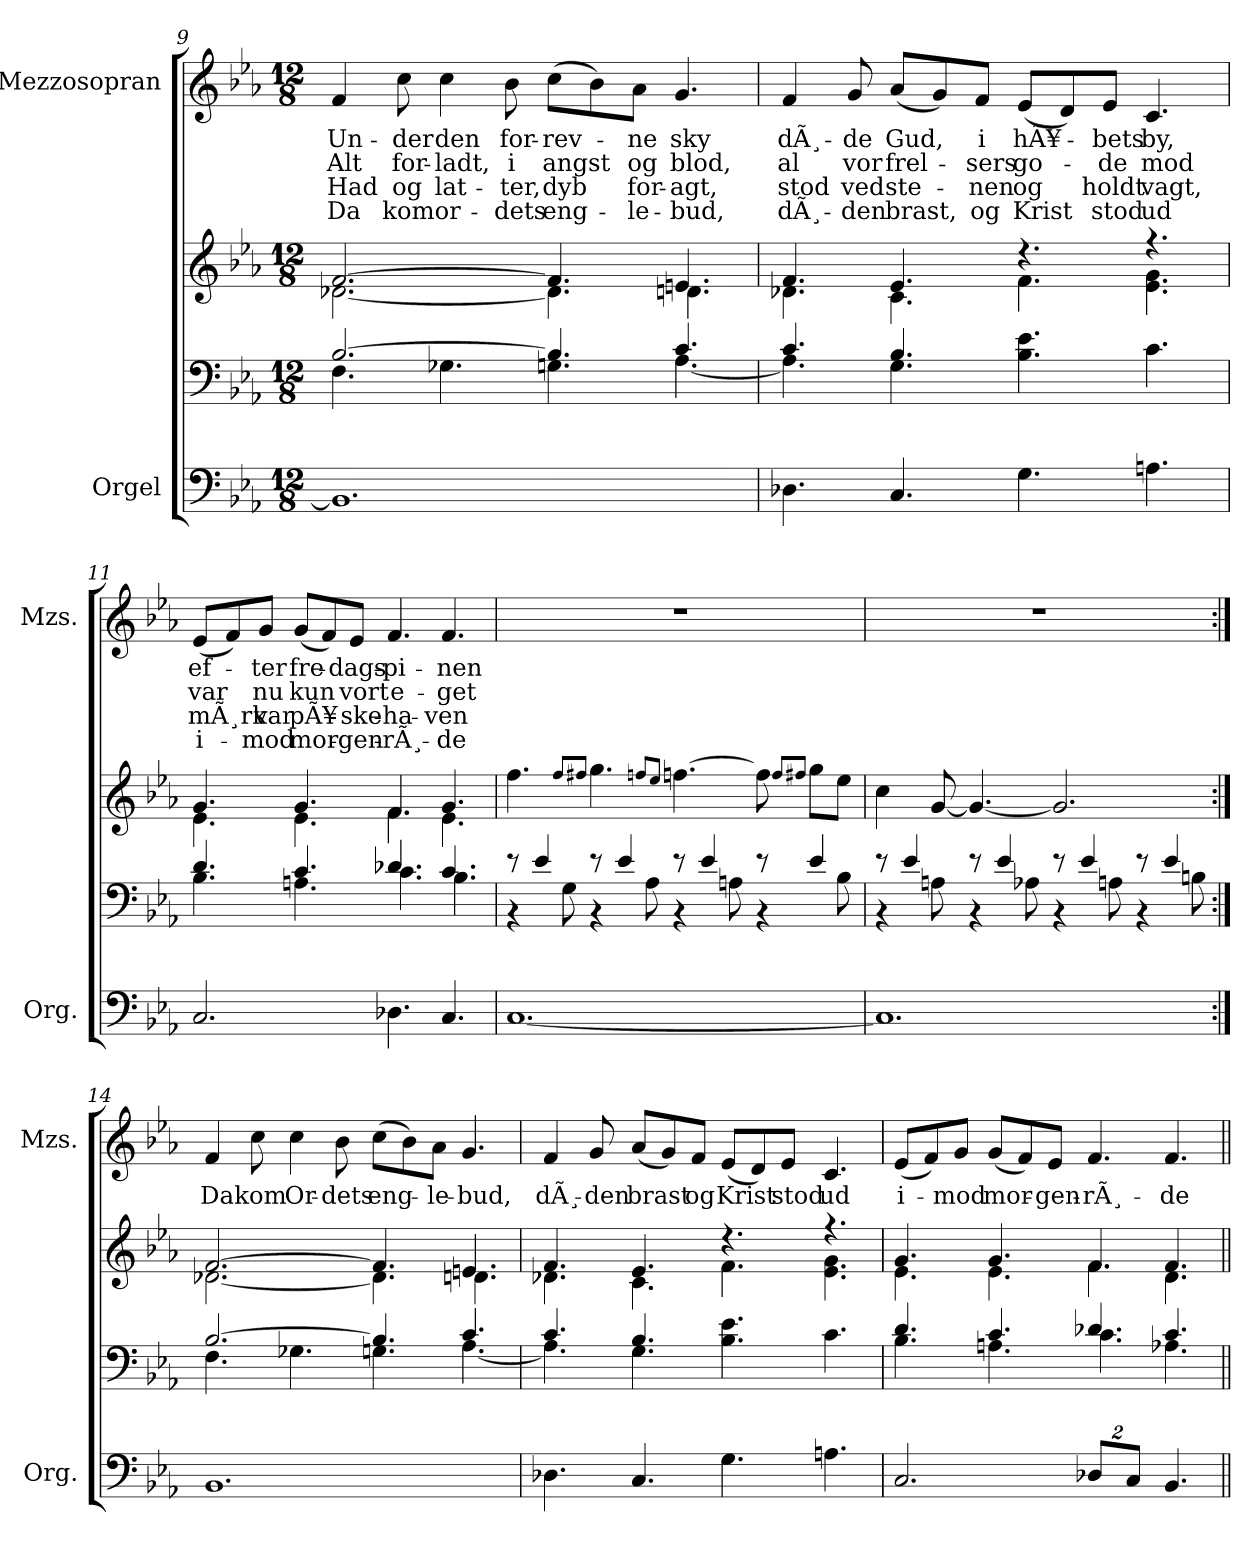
**kern	**kern	**kern	**kern	**text	**text	**text	**text
*part2	*part2	*part2	*part1	*part1	*part1	*part1	*part1
*staff4	*staff3	*staff2	*staff1	*staff1	*staff1	*staff1	*staff1
*I"Orgel	*	*	*I"Mezzosopran	*	*	*	*
*I'Org.	*	*	*I'Mzs.	*	*	*	*
!!LO:PB:g=z
*clefF4	*clefF4	*clefG2	*clefG2	*	*	*	*
*k[b-e-a-]	*k[b-e-a-]	*k[b-e-a-]	*k[b-e-a-]	*	*	*	*
*M12/8	*M12/8	*M12/8	*M12/8	*	*	*	*
=9	=9	=9	=9	=9	=9	=9	=9
*	*^	*^	*	*	*	*	*
1.BB-]	[2.B-/	4.F\	[2.f/	[2.d-X\	4f/	Un-	Alt	Had	Da
.	.	.	.	.	8cc\	-der	for-	og	kom
.	.	4.G-X\	.	.	4cc\	den	-ladt,	lat-	or-
.	.	.	.	.	8b-\	for-	i	-ter,	-dets
.	4.B-/]	4.Gn\	4.f/]	4.d-\]	(>8cc\L	-rev-	angst	dyb	eng-
.	.	.	.	.	8b-\)	.	.	.	.
.	.	.	.	.	8a-\J	-ne	og	for-	-le-
.	4.c/	[4.A-\	4.en/	4.dn\	4.g/	sky	blod,	-agt,	-bud,
=10	=10	=10	=10	=10	=10	=10	=10	=10	=10
4.D-X\	4.c/	4.A-\]	4.f/	4.d-X\	4f/	dÃ¸-	al	stod	dÃ¸-
.	.	.	.	.	8g/	-de	vor	ved	-den
4.C/	4.B-/	4.G\	4.e-/	4.c\	(<8a-/L	Gud,	frel-	ste-	brast,
.	.	.	.	.	8g/)	.	.	.	.
.	.	.	.	.	8f/J	i	-sers	-nen	og
4.G\	4.B-\ 4.e-\	4.ryy	4.r	4.f\	(<8e-/L	hÃ¥-	go-	og	Krist
.	.	.	.	.	8d/)	.	.	.	.
.	.	.	.	.	8e-/J	-bets	-de	holdt	stod
4.An\	4.c\	4.ryy	4.r	4.e-\ 4.g\	4.c/	by,	mod	vagt,	ud
=11	=11	=11	=11	=11	=11	=11	=11	=11	=11
2.C/	4.d/	4.B-\	4.g/	4.e-\	(<8e-/L	ef-	var	mÃ¸rk	i-
.	.	.	.	.	8f/)	.	.	.	.
.	.	.	.	.	8g/J	-ter	nu	var	-mod
.	4.c/	4.An\	4.g/	4.e-\	(<8g/L	fre-	kun	pÃ¥-	mor-
.	.	.	.	.	8f/)	.	.	.	.
.	.	.	.	.	8e-/J	-dags-	vort	-ske-	-gen-
4.D-X\	4.d-X/	4.c\	4.f/	4.f\	4.f/	-pi-	e-	-ha-	-rÃ¸-
4.C/	4.c/	4.B-\	4.g/	4.e-\	4.f/	-nen	-get	-ven	-de
*	*	*	*v	*v	*	*	*	*	*
!!LO:LB:g=z
=12	=12	=12	=12	=12	=12	=12	=12	=12
[1.C	8r	4r	4.ff\	1.r	.	.	.	.
.	4e-/	.	.	.	.	.	.	.
.	.	8G\	.	.	.	.	.	.
.	.	.	8qff/L	.	.	.	.	.
.	.	.	8qff#X/J	.	.	.	.	.
.	8r	4r	4.gg\	.	.	.	.	.
.	4e-/	.	.	.	.	.	.	.
.	.	8A-\	.	.	.	.	.	.
.	.	.	8qffn/L	.	.	.	.	.
.	.	.	8qee-/J	.	.	.	.	.
.	8r	4r	[4.ff\	.	.	.	.	.
.	4e-/	.	.	.	.	.	.	.
.	.	8An\	.	.	.	.	.	.
.	8r	4r	8ff\]	.	.	.	.	.
.	.	.	8qff/L	.	.	.	.	.
.	.	.	8qff#X/J	.	.	.	.	.
.	4e-/	.	8gg\L	.	.	.	.	.
.	.	8B-\	8ee-\J	.	.	.	.	.
=13	=13	=13	=13	=13	=13	=13	=13	=13
1.C]	8r	4r	4cc\	1.r	.	.	.	.
.	4e-/	.	.	.	.	.	.	.
.	.	8An\	[8g/	.	.	.	.	.
.	8r	4r	4.g/_	.	.	.	.	.
.	4e-/	.	.	.	.	.	.	.
.	.	8A-X\	.	.	.	.	.	.
.	8r	4r	2.g/]	.	.	.	.	.
.	4e-/	.	.	.	.	.	.	.
.	.	8An\	.	.	.	.	.	.
.	8r	4r	.	.	.	.	.	.
.	4e-/	.	.	.	.	.	.	.
.	.	8Bn\	.	.	.	.	.	.
=14:|!	=14:|!	=14:|!	=14:|!	=14:|!	=14:|!	=14:|!	=14:|!	=14:|!
*	*	*	*^	*	*	*	*	*
1.BB-	[2.B-/	4.F\	[2.f/	[2.d-X\	4f/	Da	.	.	.
.	.	.	.	.	8cc\	kom	.	.	.
.	.	4.G-X\	.	.	4cc\	Or-	.	.	.
.	.	.	.	.	8b-\	-dets	.	.	.
.	4.B-/]	4.Gn\	4.f/]	4.d-\]	(>8cc\L	eng-	.	.	.
.	.	.	.	.	8b-\)	.	.	.	.
.	.	.	.	.	8a-\J	-le-	.	.	.
.	4.c/	[4.A-\	4.en/	4.dn\	4.g/	-bud,	.	.	.
!!LO:LB:g=z
=15	=15	=15	=15	=15	=15	=15	=15	=15	=15
4.D-X\	4.c/	4.A-\]	4.f/	4.d-X\	4f/	dÃ¸-	.	.	.
.	.	.	.	.	8g/	-den	.	.	.
4.C/	4.B-/	4.G\	4.e-/	4.c\	(<8a-/L	brast	.	.	.
.	.	.	.	.	8g/)	.	.	.	.
.	.	.	.	.	8f/J	og	.	.	.
4.G\	4.B-\ 4.e-\	4.ryy	4.r	4.f\	(<8e-/L	Krist	.	.	.
.	.	.	.	.	8d/)	.	.	.	.
.	.	.	.	.	8e-/J	stod	.	.	.
4.An\	4.c\	4.ryy	4.r	4.e-\ 4.g\	4.c/	ud	.	.	.
=16	=16	=16	=16	=16	=16	=16	=16	=16	=16
2.C/	4.d/	4.B-\	4.g/	4.e-\	(<8e-/L	i-	.	.	.
.	.	.	.	.	8f/)	.	.	.	.
.	.	.	.	.	8g/J	-mod	.	.	.
.	4.c/	4.An\	4.g/	4.e-\	(<8g/L	mor-	.	.	.
.	.	.	.	.	8f/)	.	.	.	.
.	.	.	.	.	8e-/J	-gen-	.	.	.
*Xbrackettup	*	*	*	*	*	*	*	*	*
16%3D-X/L	4.d-X/	4.c\	4.f/	4.f\	4.f/	-rÃ¸-	.	.	.
16%3C/J	.	.	.	.	.	.	.	.	.
4.BB-/	4.c/	4.A-X\	4.f/	4.d\	4.f/	-de	.	.	.
*	*v	*v	*	*	*	*	*	*	*
*	*	*v	*v	*	*	*	*	*
=||	=||	=||	=||	=||	=||	=||	=||
*-	*-	*-	*-	*-	*-	*-	*-
